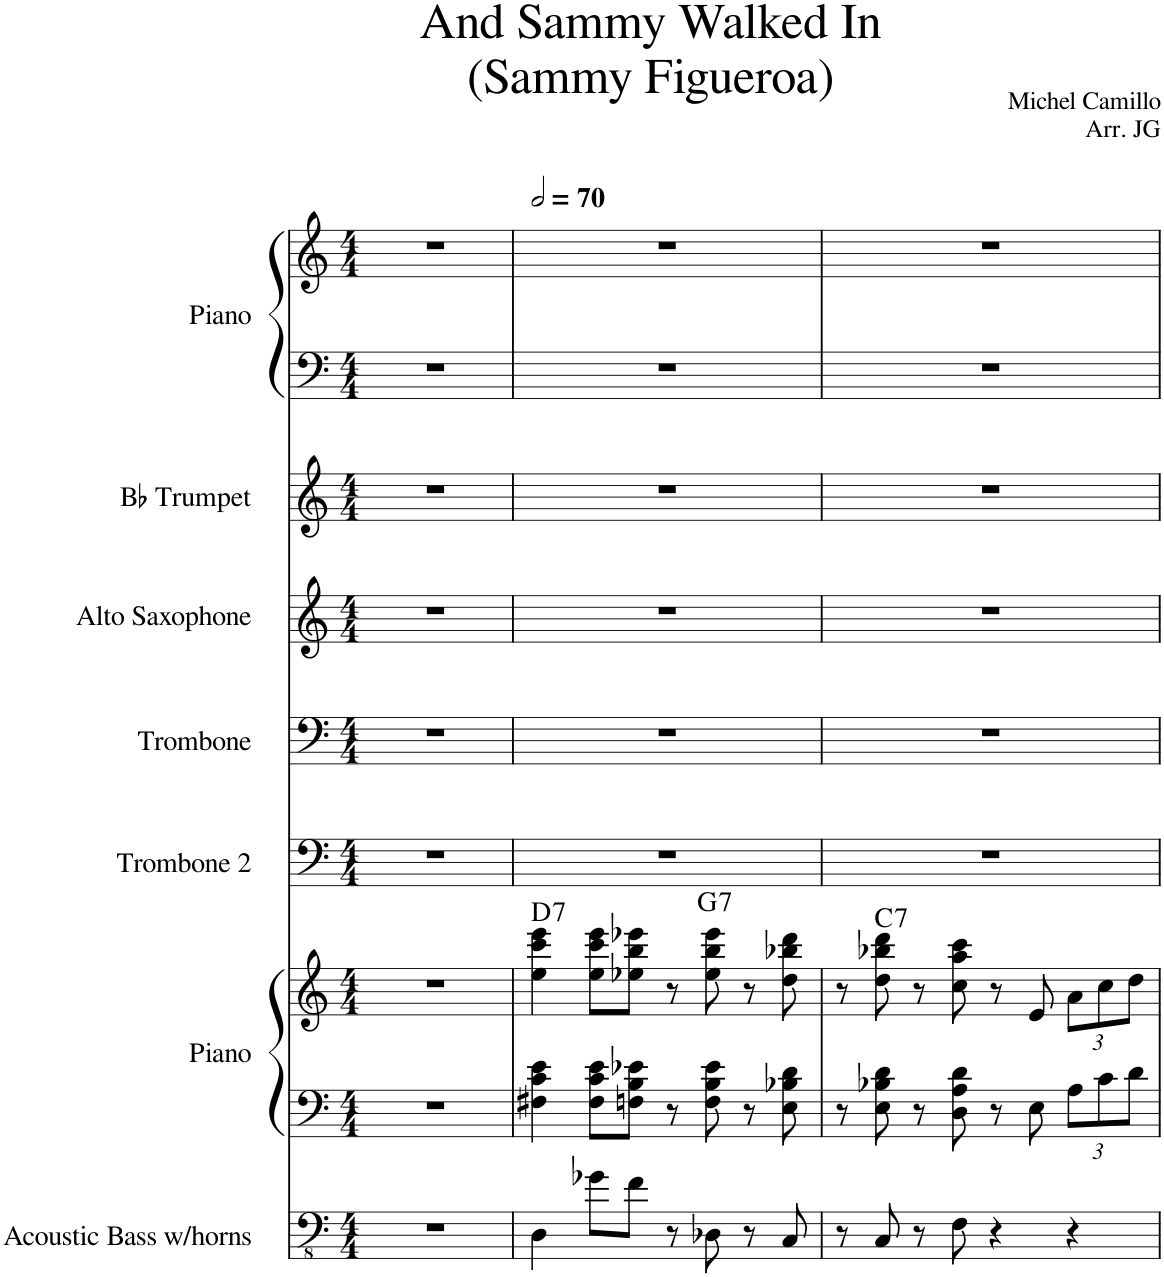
**kern	**kern	**kern	**harte	**kern	**kern	**kern	**kern	**kern	**kern
*part7	*part6	*part6	*part6	*part5	*part4	*part3	*part2	*part1	*part1
*staff9	*staff8	*staff7	*	*staff6	*staff5	*staff4	*staff3	*staff2	*staff1
*I"Acoustic Bass w/horns	*I"Piano	*	*	*I"Trombone 2	*I"Trombone	*I"Alto Saxophone	*I"Bb Trumpet	*I"Piano	*
*I'Bass	*I'Pno.	*	*	*I'Tbn.	*I'Tbn.	*I'A. Sax.	*I'Bb Tpt.	*I'Pno.	*
*clefFv4	*clefF4	*clefG2	*	*clefF4	*clefF4	*clefG2	*clefG2	*clefF4	*clefG2
*	*	*	*	*	*	*ITrd5c9	*ITrd1c2	*	*
*k[]	*k[]	*k[]	*	*k[]	*k[]	*k[]	*k[]	*k[]	*k[]
*M4/4	*M4/4	*M4/4	*	*M4/4	*M4/4	*M4/4	*M4/4	*M4/4	*M4/4
=1	=1	=1	=1	=1	=1	=1	=1	=1	=1
1r	1r	1r	.	1r	1r	1r	1r	1r	1r
=2	=2	=2	=2	=2	=2	=2	=2	=2	=2
*	*	*	*	*	*	*	*	*	*MM140
!	!	!	!LO:H:kt=7	!	!	!	!	!	!
4DD\	4F#X\ 4c\ 4e\	4ee\ 4ccc\ 4eee\	D:7	1r	1r	1r	1r	1r	1r
8G-X\L	8F#\ 8c\ 8e\L	8ee\ 8ccc\ 8eee\L	.	.	.	.	.	.	.
8F\J	8Fn\ 8B\ 8e-X\J	8ee-X\ 8bb\ 8eee-X\J	.	.	.	.	.	.	.
8r	8r	8r	.	.	.	.	.	.	.
!	!	!	!LO:H:kt=7	!	!	!	!	!	!
8DD-X\	8F\ 8B\ 8e-\	8ee-\ 8bb\ 8eee-\	G:7	.	.	.	.	.	.
8r	8r	8r	.	.	.	.	.	.	.
8CC/	8E\ 8B-X\ 8d\	8dd\ 8bb-X\ 8ddd\	.	.	.	.	.	.	.
=3	=3	=3	=3	=3	=3	=3	=3	=3	=3
8r	8r	8r	.	1r	1r	1r	1r	1r	1r
!	!	!	!LO:H:kt=7	!	!	!	!	!	!
8CC/	8E\ 8B-X\ 8d\	8dd\ 8bb-X\ 8ddd\	C:7	.	.	.	.	.	.
8r	8r	8r	.	.	.	.	.	.	.
8FF\	8D\ 8A\ 8d\	8cc\ 8aa\ 8ccc\	.	.	.	.	.	.	.
4r	8r	8r	.	.	.	.	.	.	.
.	8E\	8e/	.	.	.	.	.	.	.
*	*Xbrackettup	*Xbrackettup	*	*	*	*	*	*	*
4r	12A\L	12a\L	.	.	.	.	.	.	.
.	12c\	12cc\	.	.	.	.	.	.	.
.	12d\J	12dd\J	.	.	.	.	.	.	.
=	=	=	=	=	=	=	=	=	=
*-	*-	*-	*-	*-	*-	*-	*-	*-	*-
